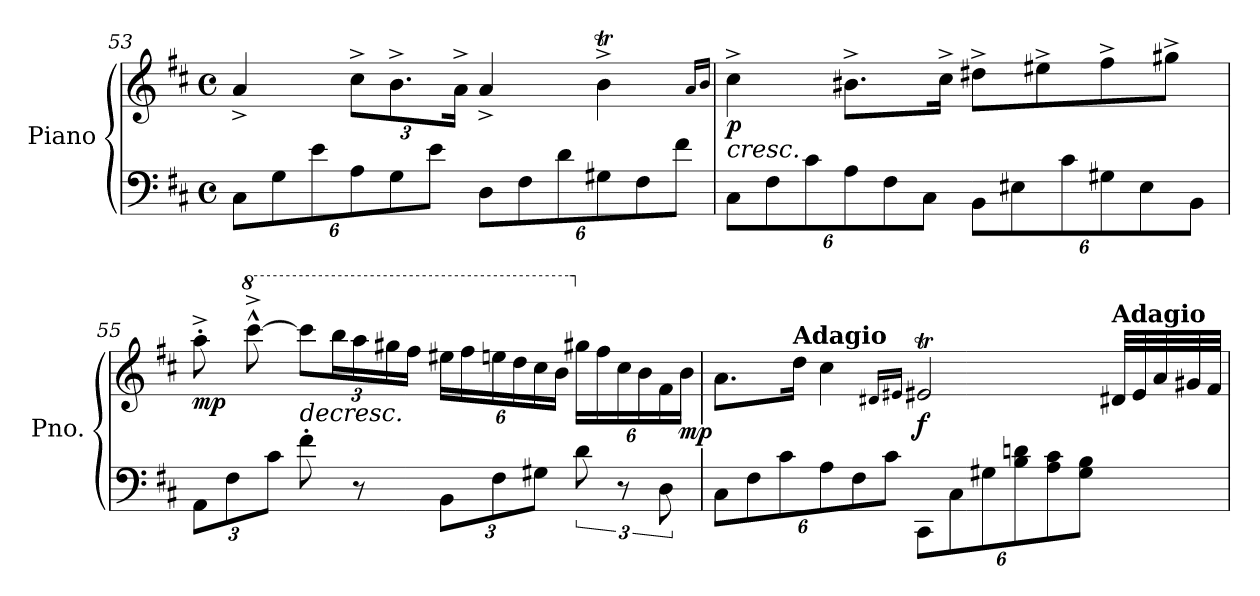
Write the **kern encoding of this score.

**kern	**kern	**dynam
*part1	*part1	*part1
*staff2	*staff1	*staff1/2
*I"Piano	*	*
*I'Pno.	*	*
*clefF4	*clefG2	*
*k[f#c#]	*k[f#c#]	*
*M4/4	*M4/4	*
*met(c)	*met(c)	*
*Xbrackettup	*	*
=53	=53	=53
12C#\L	4a^/	.
12G\	.	.
12e\	.	.
*	*Xbrackettup	*
12A\	12cc#^\L	.
12G\	12.b^\	.
12e\J	.	.
.	24a^\Jk	.
12D\L	4a^/	.
12F#\	.	.
12d\	.	.
*	*MM80	*
12G#X\	4bT^\	.
12F#\	.	.
12f#\J	.	.
.	16qa/LL	.
.	16qb/JJ	.
=54	=54	=54
*	*MM90	*
!	!	!LO:HP:b
!	!	!LO:DY:n=1:b
12C#\L	4cc#^\	< p
12F#\	.	.
12c#\	.	.
12A\	8.b#X^\L	.
12F#\	.	.
12C#\J	.	.
.	16cc#^\Jk	.
*	*MM88	*
12BB\L	8dd#X^\L	.
12E#X\	.	.
*	*MM84	*
.	8ee#X^\	.
12c#\	.	.
*	*MM80	*
12G#X\	8ff#^\	.
12E#\	.	.
*	*MM75	*
.	8gg#X^\J	.
12BB\J	.	.
!!LO:LB:g=z
=55	=55	=55
*	*MM60	*
!	!	!LO:DY:b
12AA\L	8aa'^\	mp
*	*MM55	*
12F#\	.	.
*	*8va	*
.	[8cccc#^^^\	.
*	*MM50	*
12c#\J	.	.
*	*MM25	*
!	!	!LO:HP:b
8f#'\	12cccc#\L]	>
.	24bbb\L	.
*	*MM50	*
8r	24aaa\	.
*	*MM55	*
.	24ggg#X\	.
.	24fff#\JJ	.
*	*MM60	*
12BB\L	24eee#X\LL	.
.	24fff#\	.
12F#\	24eeen\	.
.	24ddd\	.
*	*MM65	*
12G#X\J	24ccc#\	.
.	24bb\JJ	.
*brackettup	*	*
*	*X8va	*
*	*MM60	*
12d\	24gg#X\LL	.
.	24ff#\	.
12r	24cc#\	[
.	24b\	.
12D\	24f#\	.
*	*MM40	*
!	!	!LO:DY:b
.	24b\JJ	mp
=56	=56	=56
*Xbrackettup	*	*
*	*MM50	*
12C#\L	8.a\L	.
*	*MM80	*
12F#\	.	.
12c#\	.	.
!	!LO:TX:a:B:t=Adagio	!
.	16dd\Jk	.
12A\	4cc#\	.
12F#\	.	.
12c#\J	.	.
*	*MM70	*
.	16qd#X/LL	.
.	16qe#X/JJ	.
!	!	!LO:DY:n=1:b
12CC#\L	2e#t/	] f
12C#\	.	.
*	*MM60	*
12G#X\	.	.
*	*MM55	*
12B\ 12dn\	.	.
*	*MM50	*
12A\ 12c#\	.	.
*	*MM40	*
12G#\ 12B\J	.	.
*	*Xtuplet	*
!	!LO:TX:a:B:t=Adagio	!
8ryy	40d#!/LL	.
.	40e#!/	.
.	40a!/	.
.	40g#X!/	.
.	40f#!/JJ	.
=	=	=
*-	*-	*-
